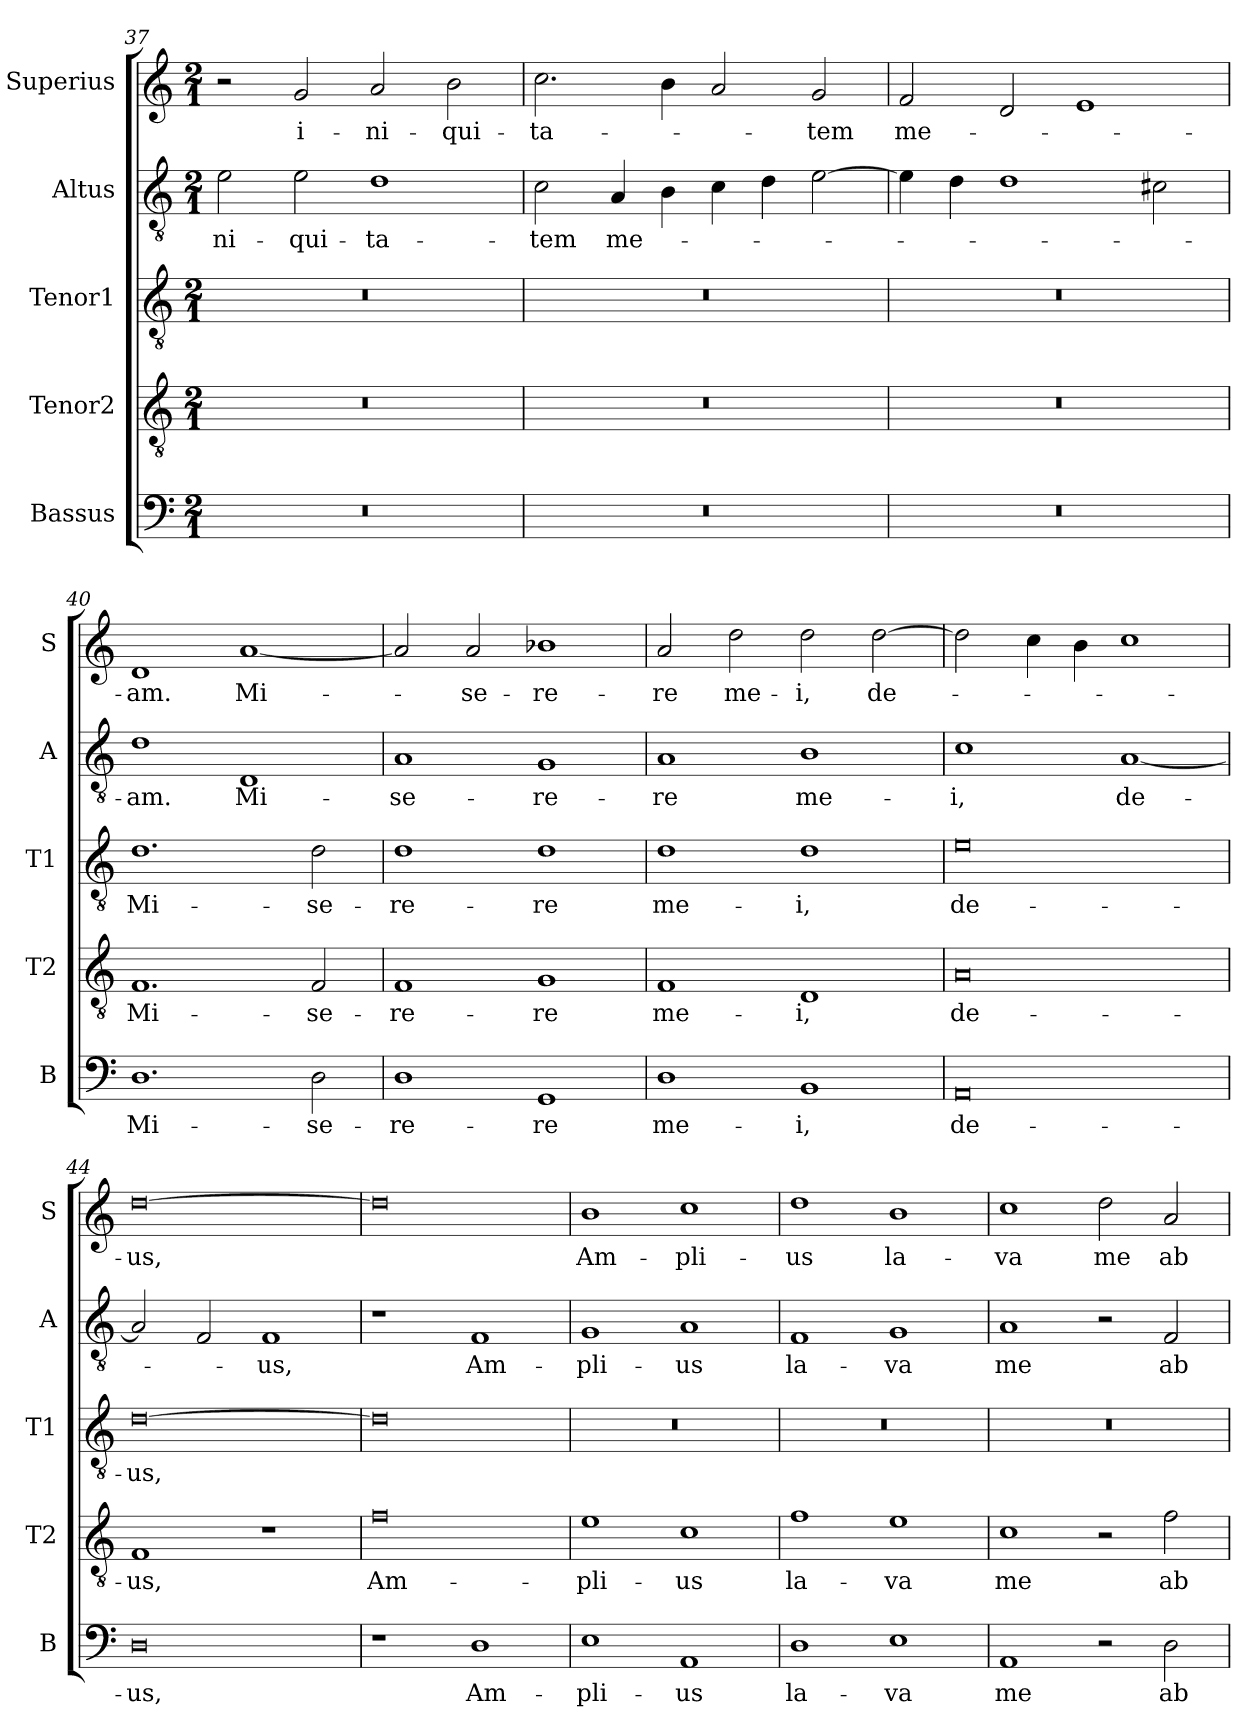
**kern	**text	**kern	**text	**kern	**text	**kern	**text	**kern	**text
*part5	*part5	*part4	*part4	*part3	*part3	*part2	*part2	*part1	*part1
*staff5	*staff5	*staff4	*staff4	*staff3	*staff3	*staff2	*staff2	*staff1	*staff1
*I"Bassus	*	*I"Tenor2	*	*I"Tenor1	*	*I"Altus	*	*I"Superius	*
*I'B	*	*I'T2	*	*I'T1	*	*I'A	*	*I'S	*
*clefF4	*	*clefGv2	*	*clefGv2	*	*clefGv2	*	*clefG2	*
*k[]	*	*k[]	*	*k[]	*	*k[]	*	*k[]	*
*M2/1	*	*M2/1	*	*M2/1	*	*M2/1	*	*M2/1	*
=37	=37	=37	=37	=37	=37	=37	=37	=37	=37
0r	.	0r	.	0r	.	2e	-ni-	2r	.
.	.	.	.	.	.	2e	-qui-	2g	i-
.	.	.	.	.	.	1d	-ta-	2a	-ni-
.	.	.	.	.	.	.	.	2b	-qui-
=38	=38	=38	=38	=38	=38	=38	=38	=38	=38
0r	.	0r	.	0r	.	2c	-tem	2.cc	-ta-
.	.	.	.	.	.	4A	me-	.	.
.	.	.	.	.	.	4B	.	4b	.
.	.	.	.	.	.	4c	.	2a	.
.	.	.	.	.	.	4d	.	.	.
.	.	.	.	.	.	[2e	.	2g	-tem
=39	=39	=39	=39	=39	=39	=39	=39	=39	=39
0r	.	0r	.	0r	.	4e]	.	2f	me-
.	.	.	.	.	.	4d	.	.	.
.	.	.	.	.	.	1d	.	2d	.
.	.	.	.	.	.	.	.	1e	.
.	.	.	.	.	.	2c#X	.	.	.
=40	=40	=40	=40	=40	=40	=40	=40	=40	=40
1.D	Mi-	1.F	Mi-	1.d	Mi-	1d	-am.	1d	-am.
.	.	.	.	.	.	1D	Mi-	[1a	Mi-
2D	-se-	2F	-se-	2d	-se-	.	.	.	.
=41	=41	=41	=41	=41	=41	=41	=41	=41	=41
1D	-re-	1F	-re-	1d	-re-	1A	-se-	2a]	.
.	.	.	.	.	.	.	.	2a	-se-
1GG	-re	1G	-re	1d	-re	1G	-re-	1b-X	-re-
=42	=42	=42	=42	=42	=42	=42	=42	=42	=42
1D	me-	1F	me-	1d	me-	1A	-re	2a	-re
.	.	.	.	.	.	.	.	2dd	me-
1BB	-i,	1D	-i,	1d	-i,	1B	me-	2dd	-i,
.	.	.	.	.	.	.	.	[2dd	de-
=43	=43	=43	=43	=43	=43	=43	=43	=43	=43
0AA	de-	0A	de-	0e	de-	1c	-i,	2dd]	.
.	.	.	.	.	.	.	.	4cc	.
.	.	.	.	.	.	.	.	4b	.
.	.	.	.	.	.	[1A	de-	1cc	.
=44	=44	=44	=44	=44	=44	=44	=44	=44	=44
0D	-us,	1F	-us,	[0d	-us,	2A]	.	[0dd	-us,
.	.	.	.	.	.	2F	.	.	.
.	.	1r	.	.	.	1F	-us,	.	.
=45	=45	=45	=45	=45	=45	=45	=45	=45	=45
1r	.	0f	Am-	0d]	.	1r	.	0dd]	.
1D	Am-	.	.	.	.	1F	Am-	.	.
=46	=46	=46	=46	=46	=46	=46	=46	=46	=46
1E	-pli-	1e	-pli-	0r	.	1G	-pli-	1b	Am-
1AA	-us	1c	-us	.	.	1A	-us	1cc	-pli-
=47	=47	=47	=47	=47	=47	=47	=47	=47	=47
1D	la-	1f	la-	0r	.	1F	la-	1dd	-us
1E	-va	1e	-va	.	.	1G	-va	1b	la-
=48	=48	=48	=48	=48	=48	=48	=48	=48	=48
1AA	me	1c	me	0r	.	1A	me	1cc	-va
2r	.	2r	.	.	.	2r	.	2dd	me
2D	ab	2f	ab	.	.	2F	ab	2a	ab
=	=	=	=	=	=	=	=	=	=
*-	*-	*-	*-	*-	*-	*-	*-	*-	*-
